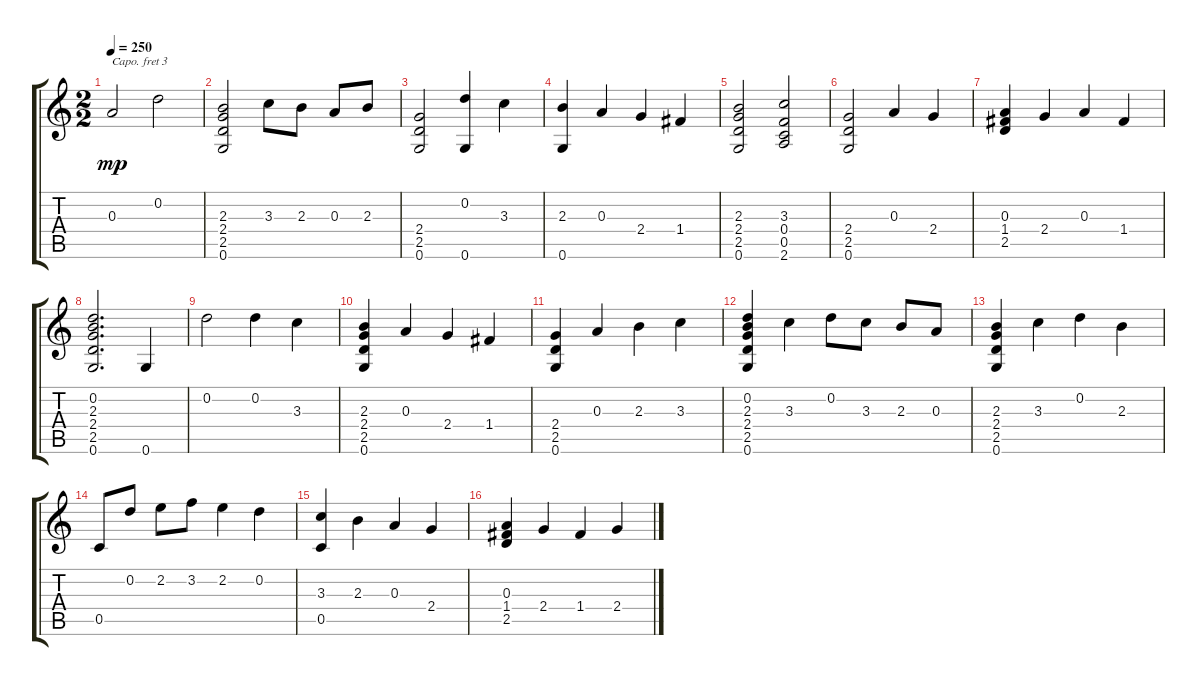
\track "" {instrument acousticguitarsteel}
\staff {score tabs}
\capo 3
\tuning (E4 B3 Gb3 D3 A2 E2) {hide}
\ts (2 2)
\tempo 250
\clef g2
\ks c
0.3.2{dy mp} 0.2.2 |
(2.3 2.4 2.5 0.6).2 3.3.8 2.3.8 0.3.8 2.3.8 |
(2.4 2.5 0.6).2 (0.2 0.6).4 3.3.4 |
(2.3 0.6).4 0.3.4 2.4.4 1.4.4 |
(2.3 2.4 2.5 0.6).2 (3.3 0.4 0.5 2.6).2 |
(2.4 2.5 0.6).2 0.3.4 2.4.4 |
(0.3 1.4 2.5).4 2.4.4 0.3.4 1.4.4 |
(0.2 2.3 2.4 2.5 0.6).2{d} 0.6.4 |
0.2.2 0.2.4 3.3.4 |
(2.3 2.4 2.5 0.6).4 0.3.4 2.4.4 1.4.4 |
(2.4 2.5 0.6).4 0.3.4 2.3.4 3.3.4 |
(0.2 2.3 2.4 2.5 0.6).4 3.3.4 0.2.8 3.3.8 2.3.8 0.3.8 |
(2.3 2.4 2.5 0.6).4 3.3.4 0.2.4 2.3.4 |
0.5.8 0.2.8 2.2.8 3.2.8 2.2.4 0.2.4 |
(3.3 0.5).4 2.3.4 0.3.4 2.4.4 |
(0.3 1.4 2.5).4 2.4.4 1.4.4 2.4.4
